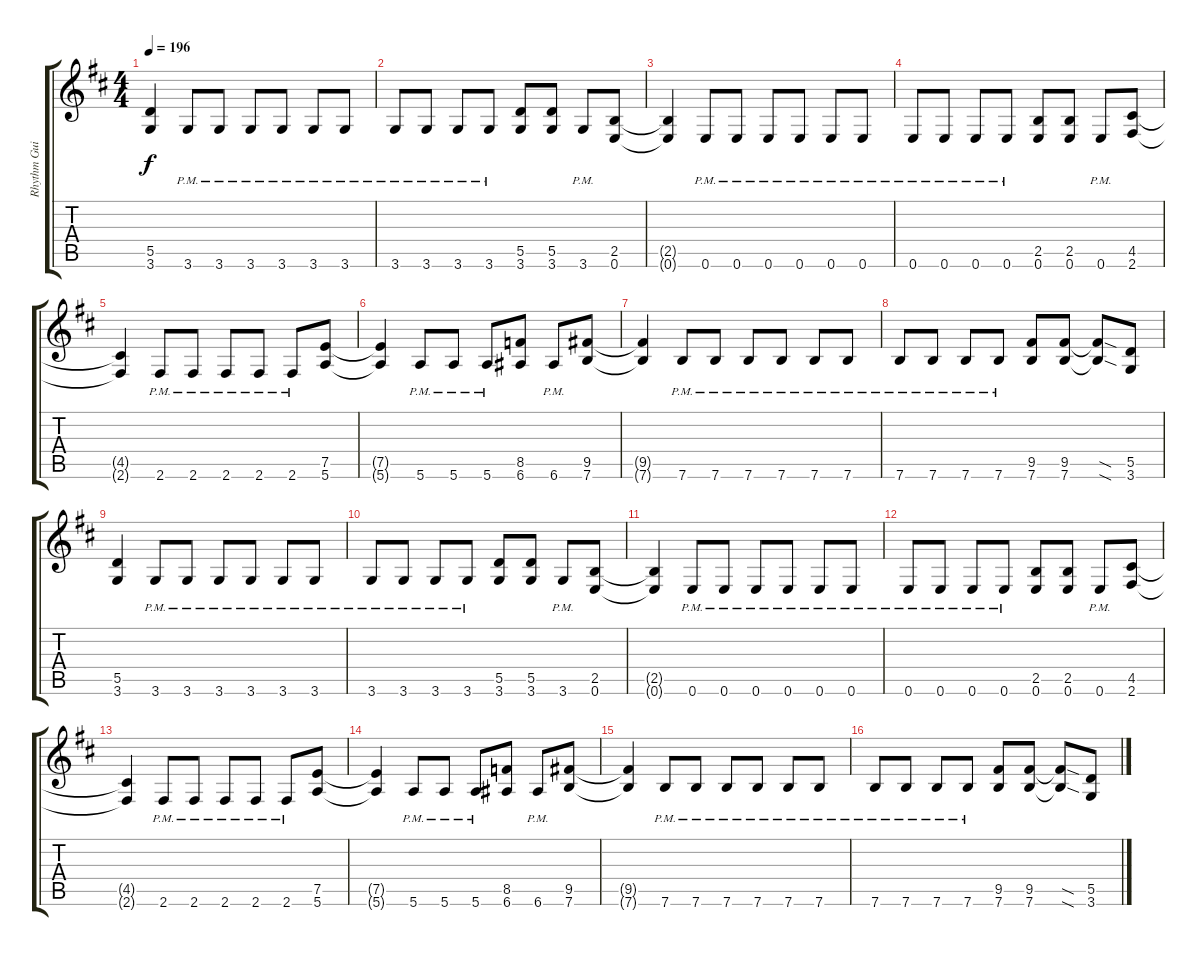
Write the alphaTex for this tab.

\track ("Rhythm Guitar (Mustaine)" "Rhythm Gui") {instrument distortionguitar}
\staff {score tabs}
\tuning (E4 B3 G3 D3 A2 E2) {hide}
\ts (4 4)
\tempo 196
\clef g2
\ks d
(5.5{t} 3.6{t}).4{dy f} 3.6{pm}.8 3.6{pm}.8 3.6{pm}.8 3.6{pm}.8 3.6{pm}.8 3.6{pm}.8 |
3.6{pm}.8 3.6{pm}.8 3.6{pm}.8 3.6{pm}.8 (5.5 3.6).8 (5.5 3.6).8 3.6{pm}.8 (2.5 0.6).8 |
(2.5{t} 0.6{t}).4 0.6{pm}.8 0.6{pm}.8 0.6{pm}.8 0.6{pm}.8 0.6{pm}.8 0.6{pm}.8 |
0.6{pm}.8 0.6{pm}.8 0.6{pm}.8 0.6{pm}.8 (2.5 0.6).8 (2.5 0.6).8 0.6{pm}.8 (4.5 2.6).8 |
(4.5{t} 2.6{t}).4 2.6{pm}.8 2.6{pm}.8 2.6{pm}.8 2.6{pm}.8 2.6{pm}.8 (7.5 5.6).8 |
(7.5{t} 5.6{t}).4 5.6{pm}.8 5.6{pm}.8 5.6{pm}.8 (8.5 6.6).8 6.6{pm}.8 (9.5 7.6).8 |
(9.5{t} 7.6{t}).4 7.6{pm}.8 7.6{pm}.8 7.6{pm}.8 7.6{pm}.8 7.6{pm}.8 7.6{pm}.8 |
7.6{pm}.8 7.6{pm}.8 7.6{pm}.8 7.6{pm}.8 (9.5 7.6).8 (9.5 7.6).8 (9.5{sod t} 7.6{sod t}).8 (5.5 3.6).8 |
(5.5 3.6).4 3.6{pm}.8 3.6{pm}.8 3.6{pm}.8 3.6{pm}.8 3.6{pm}.8 3.6{pm}.8 |
3.6{pm}.8 3.6{pm}.8 3.6{pm}.8 3.6{pm}.8 (5.5 3.6).8 (5.5 3.6).8 3.6{pm}.8 (2.5 0.6).8 |
(2.5{t} 0.6{t}).4 0.6{pm}.8 0.6{pm}.8 0.6{pm}.8 0.6{pm}.8 0.6{pm}.8 0.6{pm}.8 |
0.6{pm}.8 0.6{pm}.8 0.6{pm}.8 0.6{pm}.8 (2.5 0.6).8 (2.5 0.6).8 0.6{pm}.8 (4.5 2.6).8 |
(4.5{t} 2.6{t}).4 2.6{pm}.8 2.6{pm}.8 2.6{pm}.8 2.6{pm}.8 2.6{pm}.8 (7.5 5.6).8 |
(7.5{t} 5.6{t}).4 5.6{pm}.8 5.6{pm}.8 5.6{pm}.8 (8.5 6.6).8 6.6{pm}.8 (9.5 7.6).8 |
(9.5{t} 7.6{t}).4 7.6{pm}.8 7.6{pm}.8 7.6{pm}.8 7.6{pm}.8 7.6{pm}.8 7.6{pm}.8 |
7.6{pm}.8 7.6{pm}.8 7.6{pm}.8 7.6{pm}.8 (9.5 7.6).8 (9.5 7.6).8 (9.5{sod t} 7.6{sod t}).8 (5.5 3.6).8
